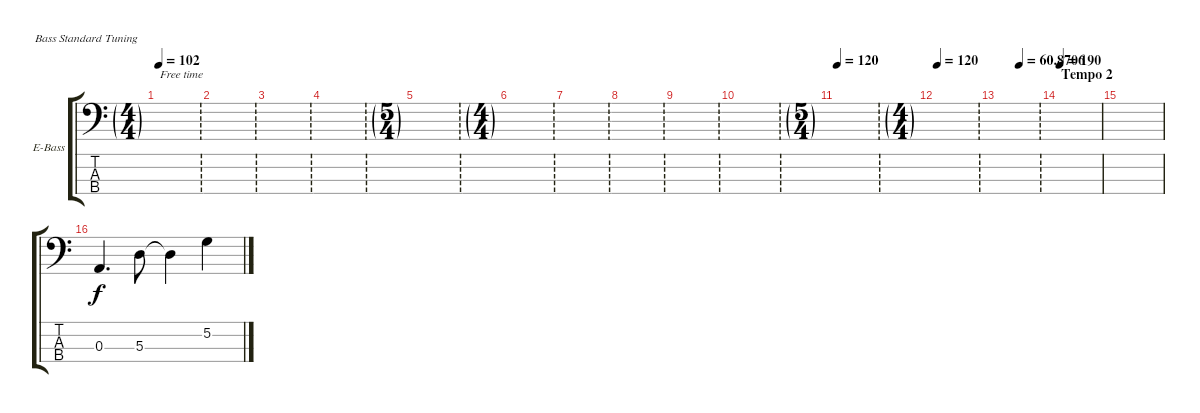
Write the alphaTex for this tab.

\bracketExtendMode groupsimilarinstruments
\firstSystemTrackNameOrientation horizontal
\otherSystemsTrackNameOrientation horizontal
\track ("John Paul Jones" "E-Bass") {instrument electricbassfinger}
\staff {score tabs}
\tuning (G2 D2 A1 E1)
\ts (4 4)
\ft
\tempo 102
\clef f4
\ks c
|
\ft
|
\ft
|
\ft
|
\ts (5 4)
\ft
|
\ts (4 4)
\ft
|
\ft
|
\ft
|
\ft
|
\ft
|
\ts (5 4)
\ft
\tempo 120
|
\ts (4 4)
\ft
\tempo 120
|
\ft
\tempo (60.8706 0.5)
|
\section ("" "Tempo 2")
\tempo 190
|
|
0.3.4{d} 5.3.8 5.3{t}.4 5.2.4
